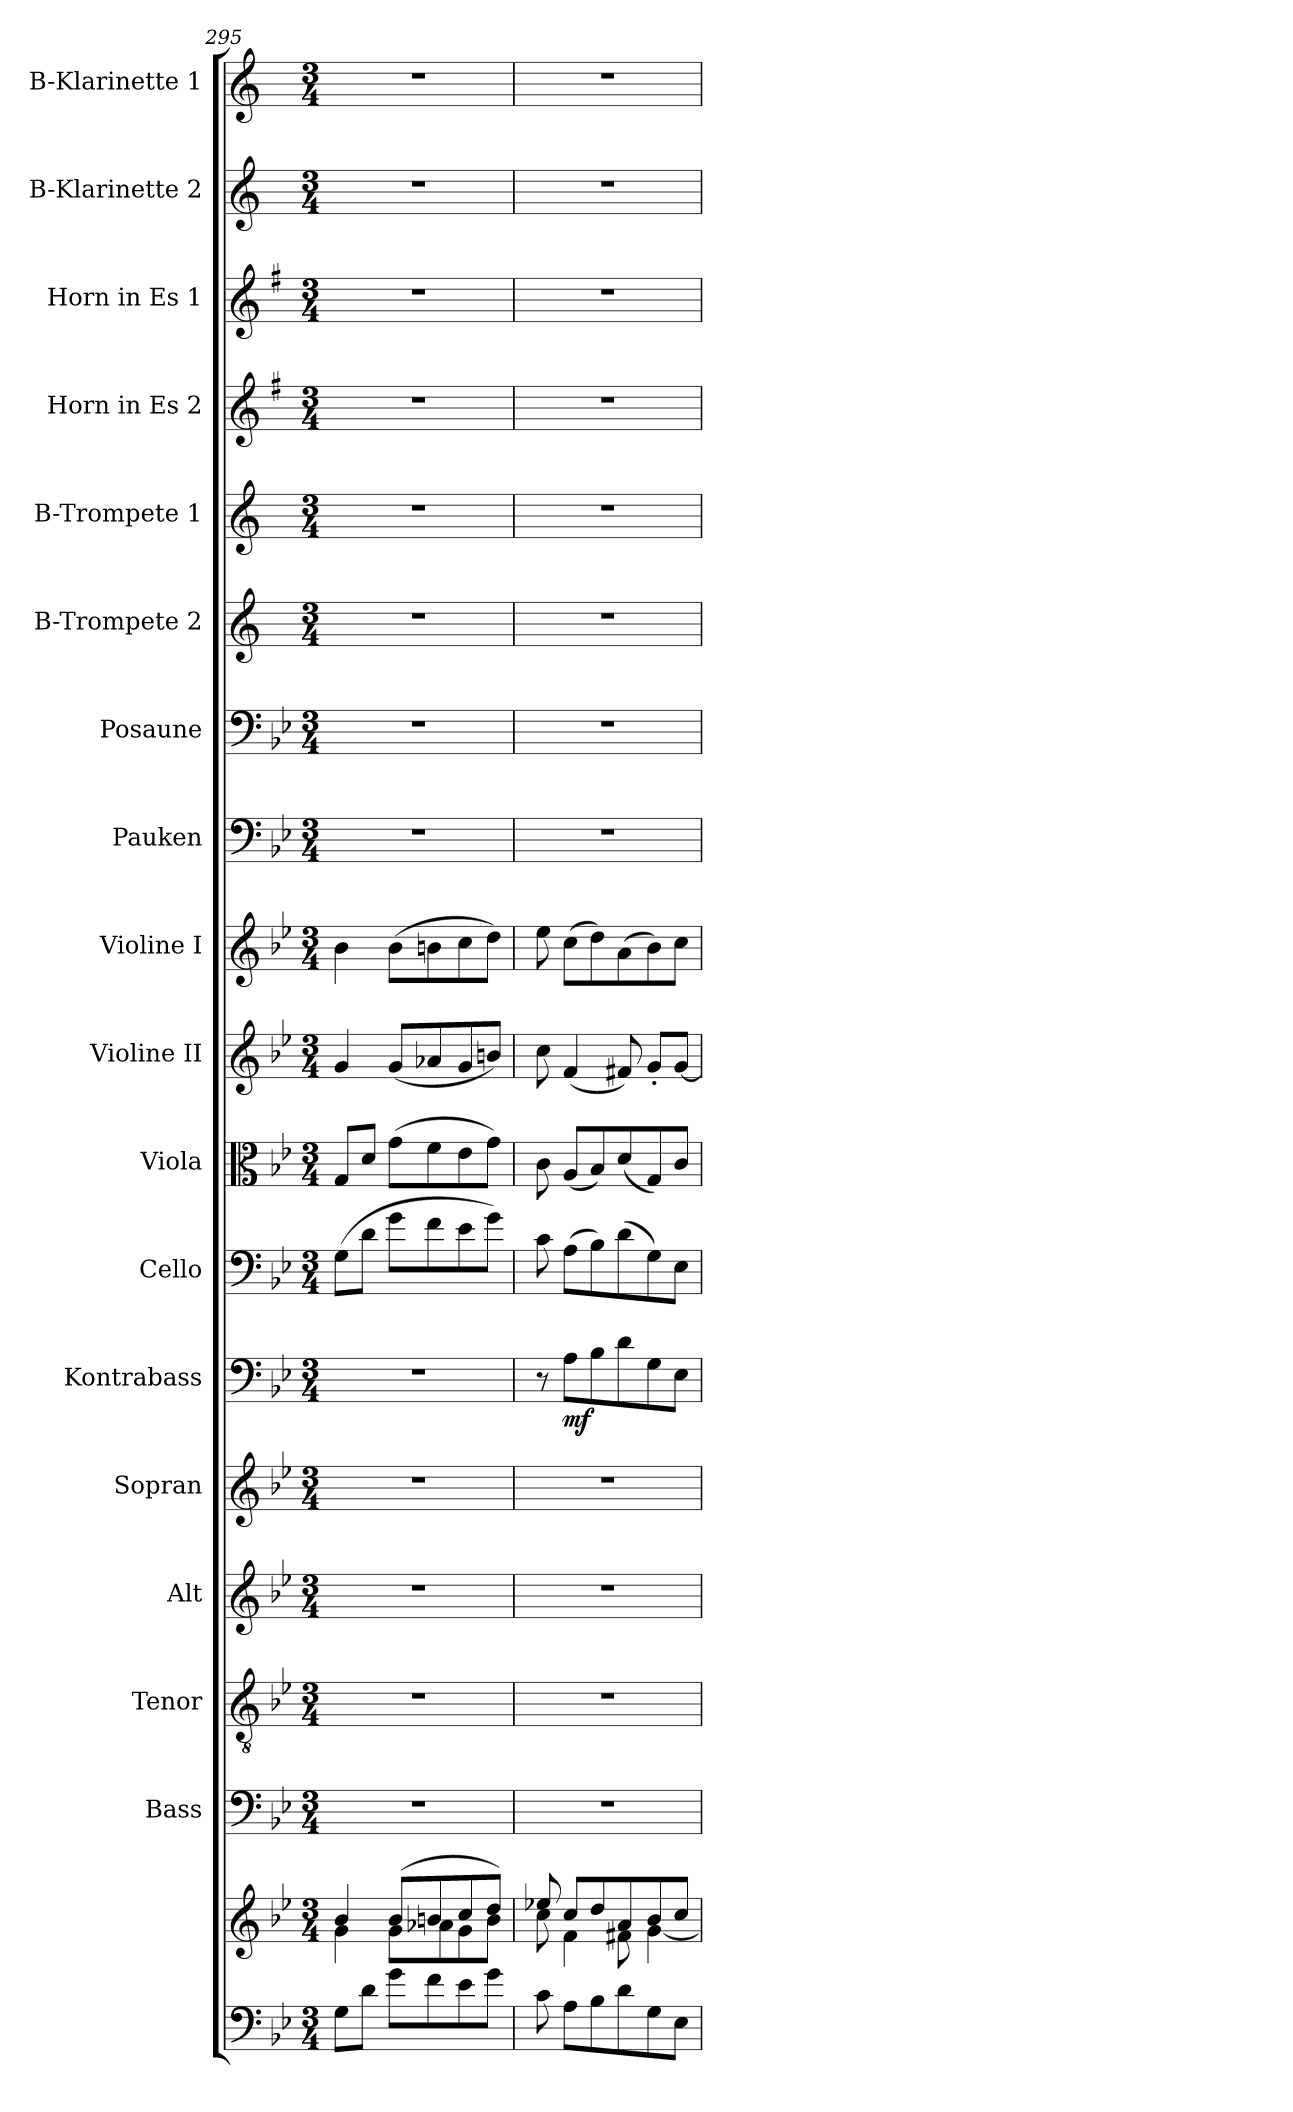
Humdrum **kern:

**kern	**kern	**kern	**kern	**kern	**kern	**kern	**dynam	**kern	**kern	**kern	**kern	**kern	**kern	**kern	**kern	**kern	**kern	**kern	**kern
*part18	*part18	*part17	*part16	*part15	*part14	*part13	*part13	*part12	*part11	*part10	*part9	*part8	*part7	*part6	*part5	*part4	*part3	*part2	*part1
*staff19	*staff18	*staff17	*staff16	*staff15	*staff14	*staff13	*staff13	*staff12	*staff11	*staff10	*staff9	*staff8	*staff7	*staff6	*staff5	*staff4	*staff3	*staff2	*staff1
*	*	*I"Bass	*I"Tenor	*I"Alt	*I"Sopran	*I"Kontrabass	*	*I"Cello	*I"Viola	*I"Violine II	*I"Violine I	*I"Pauken	*I"Posaune	*I"B-Trompete 2	*I"B-Trompete 1	*I"Horn in Es 2	*I"Horn in Es 1	*I"B-Klarinette 2	*I"B-Klarinette 1
*	*	*I'B.	*I'T.	*I'A.	*I'S.	*I'Kb.	*	*	*I'Vla.	*I'Vl. II	*I'Vl. I	*I'Pk.	*I'Pos.	*I'B Trp. 2	*I'B Trp. 1	*	*	*I'B Kl. 2	*I'B Kl. 1
*clefF4	*clefG2	*clefF4	*clefGv2	*clefG2	*clefG2	*clefF4	*	*clefF4	*clefC3	*clefG2	*clefG2	*clefF4	*clefF4	*clefG2	*clefG2	*clefG2	*clefG2	*clefG2	*clefG2
*	*	*	*	*	*	*ITrd7c12	*	*	*	*	*	*	*	*ITrd1c2	*ITrd1c2	*ITrd5c9	*ITrd5c9	*ITrd1c2	*ITrd1c2
*k[b-e-]	*k[b-e-]	*k[b-e-]	*k[b-e-]	*k[b-e-]	*k[b-e-]	*k[b-e-]	*	*k[b-e-]	*k[b-e-]	*k[b-e-]	*k[b-e-]	*k[b-e-]	*k[b-e-]	*k[b-e-]	*k[b-e-]	*k[b-e-]	*k[b-e-]	*k[b-e-]	*k[b-e-]
*B-:	*B-:	*B-:	*B-:	*B-:	*B-:	*B-:	*	*B-:	*B-:	*B-:	*B-:	*B-:	*B-:	*B-:	*B-:	*B-:	*B-:	*B-:	*B-:
*M3/4	*M3/4	*M3/4	*M3/4	*M3/4	*M3/4	*M3/4	*	*M3/4	*M3/4	*M3/4	*M3/4	*M3/4	*M3/4	*M3/4	*M3/4	*M3/4	*M3/4	*M3/4	*M3/4
=295	=295	=295	=295	=295	=295	=295	=295	=295	=295	=295	=295	=295	=295	=295	=295	=295	=295	=295	=295
*	*^	*	*	*	*	*	*	*	*	*	*	*	*	*	*	*	*	*	*
8G\L	4b-/	4g\	2.r	2.r	2.r	2.r	2.r	.	(>8G\L	8G/L	4g/	4b-\	2.r	2.r	2.r	2.r	2.r	2.r	2.r	2.r
8d\J	.	.	.	.	.	.	.	.	8d\J	8d/J	.	.	.	.	.	.	.	.	.	.
8g\L	(>8b-/L	8g\L	.	.	.	.	.	.	8g\L	(>8g\L	(<8g/L	(>8b-\L	.	.	.	.	.	.	.	.
8f\	8bn/	8a-X\	.	.	.	.	.	.	8f\	8f\	8a-X/	8bn\	.	.	.	.	.	.	.	.
8e-\	8cc/	8g\	.	.	.	.	.	.	8e-\	8e-\	8g/	8cc\	.	.	.	.	.	.	.	.
8g\J	8dd/J)	8b\J	.	.	.	.	.	.	8g\J)	8g\J)	8bn/J)	8dd\J)	.	.	.	.	.	.	.	.
=296	=296	=296	=296	=296	=296	=296	=296	=296	=296	=296	=296	=296	=296	=296	=296	=296	=296	=296	=296	=296
8c\	8ee-X/	8cc\	2.r	2.r	2.r	2.r	8r	.	8c\	8c\	8cc\	8ee-\	2.r	2.r	2.r	2.r	2.r	2.r	2.r	2.r
!	!	!	!	!	!	!	!	!LO:DY:b	!	!	!	!	!	!	!	!	!	!	!	!
8A\L	8cc/L	4f\	.	.	.	.	8AA\L	mf	(>8A\L	(<8A/L	(<4f/	(>8cc\L	.	.	.	.	.	.	.	.
8B-\	8dd/	.	.	.	.	.	8BB-\	.	8B-\)	8B-/)	.	8dd\)	.	.	.	.	.	.	.	.
8d\	8a/	8f#X\	.	.	.	.	8D\	.	(>8d\	(<8d/	8f#X/)	(>8a\	.	.	.	.	.	.	.	.
8G\	8b-/	[<4g\	.	.	.	.	8GG\	.	8G\)	8G/)	8g'</L	8b-\)	.	.	.	.	.	.	.	.
8E-\J	8cc/J	.	.	.	.	.	8EE-\J	.	8E-\J	8c/J	[8g/J	8cc\J	.	.	.	.	.	.	.	.
*	*v	*v	*	*	*	*	*	*	*	*	*	*	*	*	*	*	*	*	*	*
=	=	=	=	=	=	=	=	=	=	=	=	=	=	=	=	=	=	=	=
*-	*-	*-	*-	*-	*-	*-	*-	*-	*-	*-	*-	*-	*-	*-	*-	*-	*-	*-	*-
